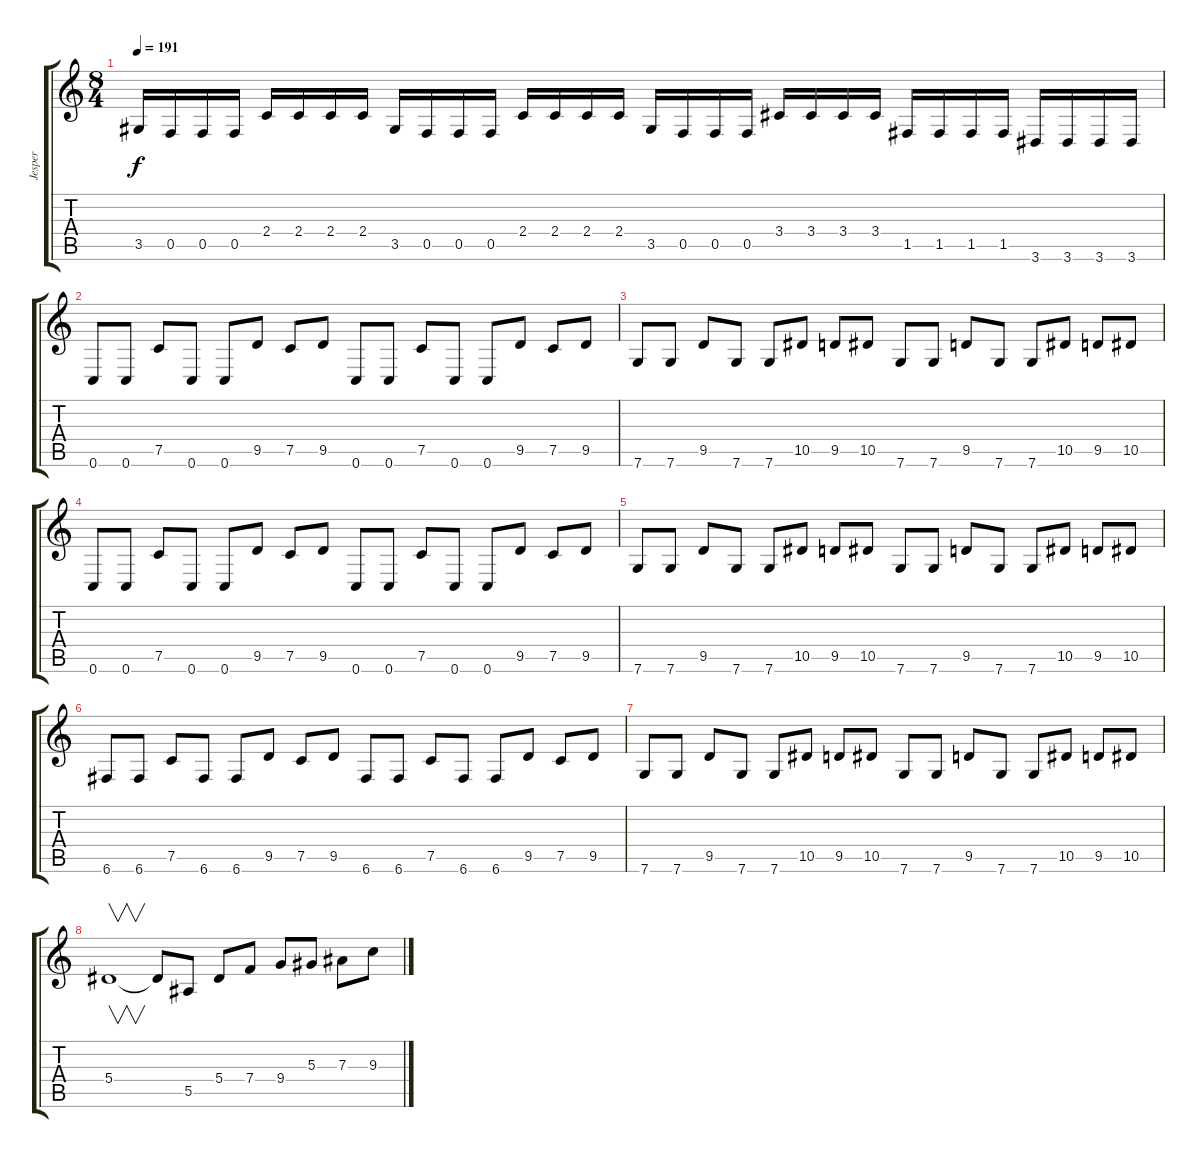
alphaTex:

\track ("Jesper" "Jesper") {instrument distortionguitar}
\staff {score tabs}
\tuning (C4 G3 Eb3 Bb2 F2 C2) {hide}
\ts (8 4)
\tempo 191
\clef g2
\ks c
3.5.16{dy f} 0.5.16 0.5.16 0.5.16 2.4.16 2.4.16 2.4.16 2.4.16 3.5.16 0.5.16 0.5.16 0.5.16 2.4.16 2.4.16 2.4.16 2.4.16 3.5.16 0.5.16 0.5.16 0.5.16 3.4.16 3.4.16 3.4.16 3.4.16 1.5.16 1.5.16 1.5.16 1.5.16 3.6.16 3.6.16 3.6.16 3.6.16 |
0.6.8 0.6.8 7.5.8 0.6.8 0.6.8 9.5.8 7.5.8 9.5.8 0.6.8 0.6.8 7.5.8 0.6.8 0.6.8 9.5.8 7.5.8 9.5.8 |
7.6.8 7.6.8 9.5.8 7.6.8 7.6.8 10.5.8 9.5.8 10.5.8 7.6.8 7.6.8 9.5.8 7.6.8 7.6.8 10.5.8 9.5.8 10.5.8 |
0.6.8 0.6.8 7.5.8 0.6.8 0.6.8 9.5.8 7.5.8 9.5.8 0.6.8 0.6.8 7.5.8 0.6.8 0.6.8 9.5.8 7.5.8 9.5.8 |
7.6.8 7.6.8 9.5.8 7.6.8 7.6.8 10.5.8 9.5.8 10.5.8 7.6.8 7.6.8 9.5.8 7.6.8 7.6.8 10.5.8 9.5.8 10.5.8 |
6.6.8 6.6.8 7.5.8 6.6.8 6.6.8 9.5.8 7.5.8 9.5.8 6.6.8 6.6.8 7.5.8 6.6.8 6.6.8 9.5.8 7.5.8 9.5.8 |
7.6.8 7.6.8 9.5.8 7.6.8 7.6.8 10.5.8 9.5.8 10.5.8 7.6.8 7.6.8 9.5.8 7.6.8 7.6.8 10.5.8 9.5.8 10.5.8 |
5.4.1{v} 5.4{t}.8 5.5.8 5.4.8 7.4.8 9.4.8 5.3.8 7.3.8 9.3.8
